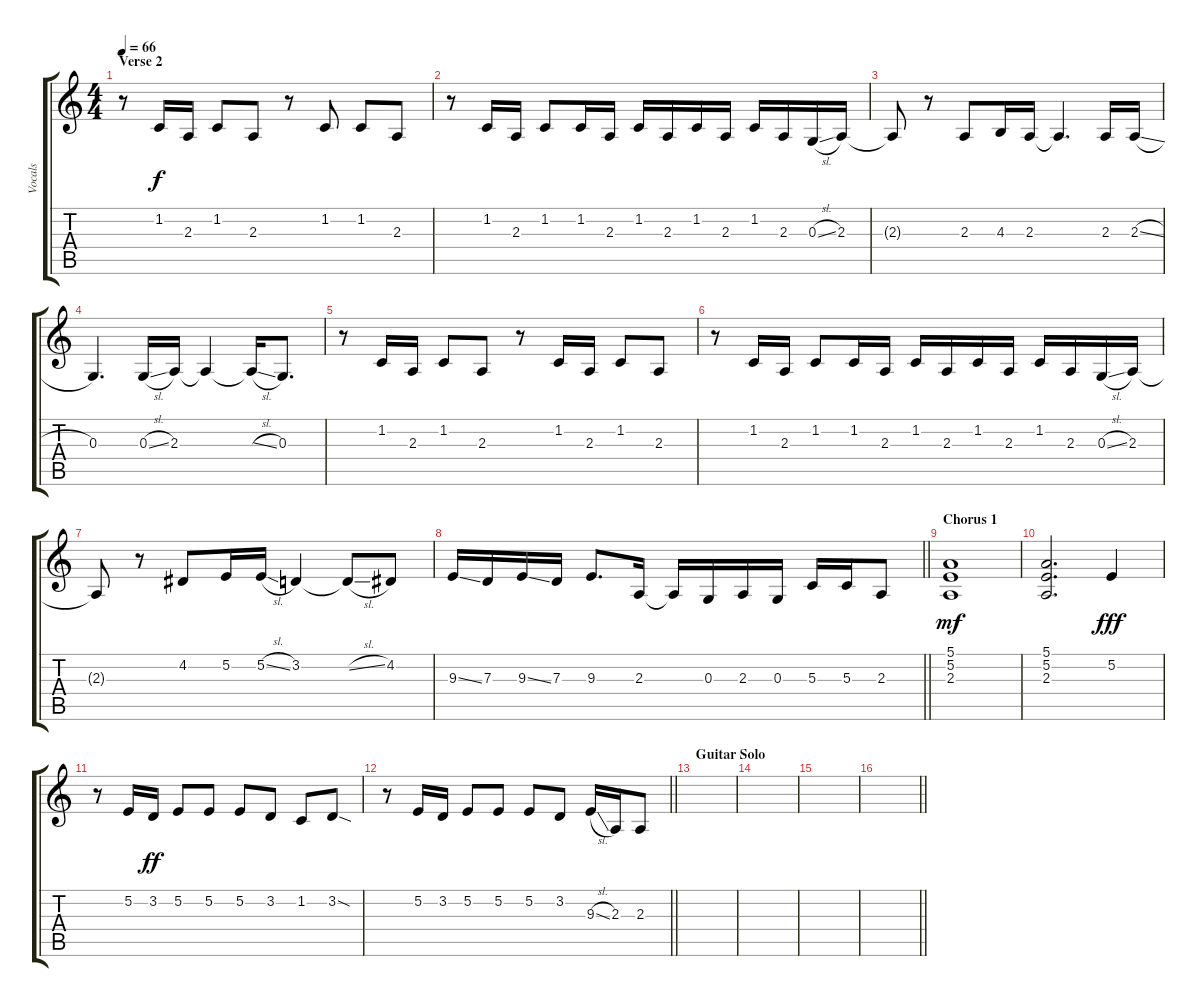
\track ("Vocals" "Vocals") {instrument flute}
\staff {score tabs}
\tuning (E4 B3 G3 D3 A2 E2) {hide}
\ts (4 4)
\section ("" "Verse 2")
\tempo 66
\clef g2
\ks c
r.8{dy mf} 1.2.16{dy f} 2.3.16 1.2.8 2.3.8 r.8 1.2.8 1.2.8 2.3.8 |
r.8 1.2.16 2.3.16 1.2.8 1.2.16 2.3.16 1.2.16 2.3.16 1.2.16 2.3.16 1.2.16 2.3.16 0.3{sl}.16 2.3.16 |
2.3{t}.8 r.8 2.3.8 4.3.16 2.3.16 2.3{t}.4{d} 2.3.16 2.3{sl}.16 |
0.3.4{d} 0.3{sl}.16 2.3.16 2.3{t}.4 2.3{sl t}.16 0.3.8{d} |
r.8 1.2.16 2.3.16 1.2.8 2.3.8 r.8 1.2.16 2.3.16 1.2.8 2.3.8 |
r.8 1.2.16 2.3.16 1.2.8 1.2.16 2.3.16 1.2.16 2.3.16 1.2.16 2.3.16 1.2.16 2.3.16 0.3{sl}.16 2.3.16 |
2.3{t}.8 r.8 4.2.8 5.2.16 5.2{sl}.16 3.2.4 3.2{sl t}.8 4.2.8 |
\barLineRight lightlight
9.3{ss}.16 7.3.16 9.3{ss}.16 7.3.16 9.3.8{d} 2.3.16 2.3{t}.16 0.3.16 2.3.16 0.3.16 5.3.16 5.3.16 2.3.8 |
\section ("" "Chorus 1")
(5.1 5.2 2.3).1{dy mf} |
(5.1 5.2 2.3).2{d} 5.2.4{dy fff} |
r.8 5.2.16 3.2.16{dy ff} 5.2.8 5.2.8 5.2.8 3.2.8 1.2.8 3.2{sod}.8 |
\barLineRight lightlight
r.8 5.2.16 3.2.16 5.2.8 5.2.8 5.2.8 3.2.8 9.3{sl}.16 2.3.16 2.3.8 |
\section ("" "Guitar Solo")
|
|
|
\barLineRight lightlight
